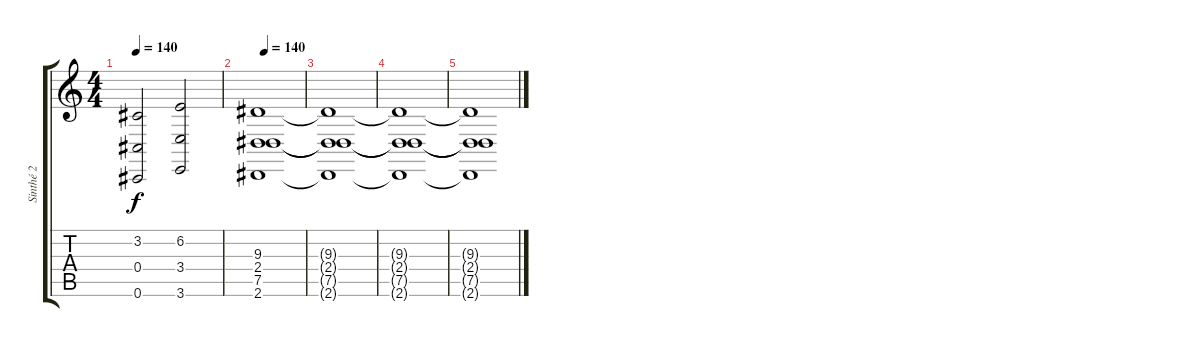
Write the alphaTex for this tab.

\track ("Sinthé 2" "Sinthé 2") {instrument stringensemble1}
\staff {score tabs}
\tuning (Eb4 Bb3 Gb3 Db3 Ab2 Db2) {hide}
\ts (4 4)
\tempo 140
\clef g2
\ks c
(3.2 0.4 0.6).2{dy f} (6.2 3.4 3.6).2 |
\tempo 140
(9.3 2.4 7.5 2.6).1 |
(9.3{t} 2.4{t} 7.5{t} 2.6{t}).1 |
(9.3{t} 2.4{t} 7.5{t} 2.6{t}).1 |
(9.3{t} 2.4{t} 7.5{t} 2.6{t}).1
